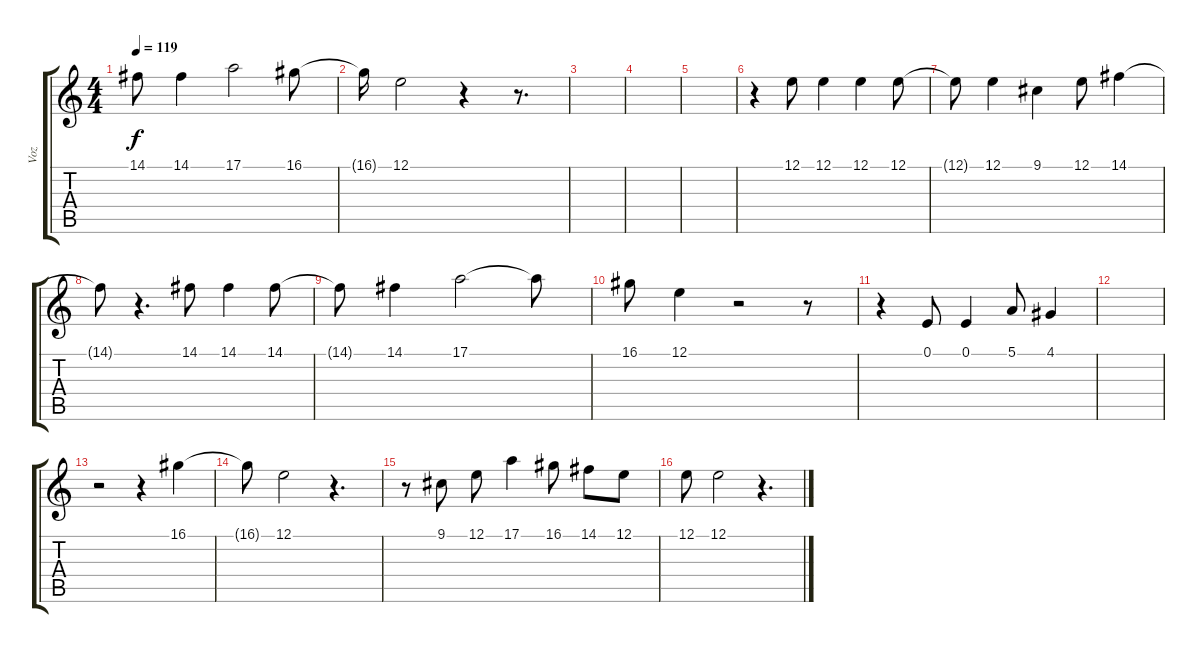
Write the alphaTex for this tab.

\track ("Voz" "Voz") {instrument flute}
\staff {score tabs}
\tuning (E4 B3 G3 D3 A2 E2) {hide}
\ts (4 4)
\tempo 119
\clef g2
\ks c
14.1.8{dy f} 14.1.4 17.1.2 16.1.8 |
16.1{t}.16 12.1.2 r.4 r.8{d} |
|
|
|
r.4 12.1.8 12.1.4 12.1.4 12.1.8 |
12.1{t}.8 12.1.4 9.1.4 12.1.8 14.1.4 |
14.1{t}.8 r.4{d} 14.1.8 14.1.4 14.1.8 |
14.1{t}.8 14.1.4 17.1.2 17.1{t}.8 |
16.1.8 12.1.4 r.2 r.8 |
r.4 0.1.8 0.1.4 5.1.8 4.1.4 |
|
r.2 r.4 16.1.4 |
16.1{t}.8 12.1.2 r.4{d} |
r.8 9.1.8 12.1.8 17.1.4 16.1.8 14.1.8 12.1.8 |
12.1.8 12.1.2 r.4{d}
